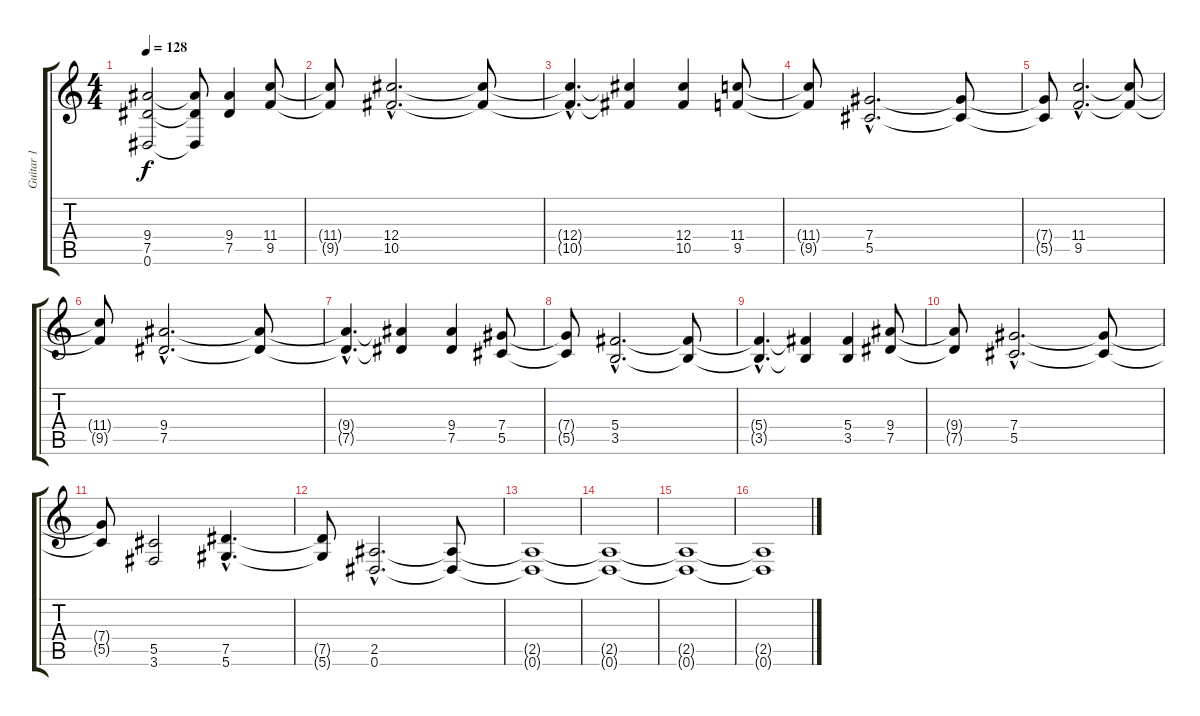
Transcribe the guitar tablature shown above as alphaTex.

\track ("Guitar 1" "Guitar 1") {instrument acousticguitarsteel}
\staff {score tabs}
\tuning (Eb4 Bb3 Gb3 Db3 Ab2 Eb2) {hide}
\ts (4 4)
\tempo 128
\clef g2
\ks c
(9.4{t} 7.5{t} 0.6{t}).2{dy f} (9.4{t} 7.5{t} 0.6{t}).8 (9.4 7.5).4 (11.4 9.5).8 |
(11.4{t} 9.5{t}).8 (12.4{hac} 10.5{hac}).2{d} (12.4{t} 10.5{t}).8 |
(12.4{hac t} 10.5{hac t}).4{d} (12.4{t} 10.5{t}).4 (12.4 10.5).4 (11.4 9.5).8 |
(11.4{t} 9.5{t}).8 (7.4{hac} 5.5{hac}).2{d} (7.4{t} 5.5{t}).8 |
(7.4{t} 5.5{t}).8 (11.4{hac} 9.5{hac}).2{d} (11.4{t} 9.5{t}).8 |
(11.4{t} 9.5{t}).8 (9.4{hac} 7.5{hac}).2{d} (9.4{t} 7.5{t}).8 |
(9.4{hac t} 7.5{hac t}).4{d} (9.4{t} 7.5{t}).4 (9.4 7.5).4 (7.4 5.5).8 |
(7.4{t} 5.5{t}).8 (5.4{hac} 3.5{hac}).2{d} (5.4{t} 3.5{t}).8 |
(5.4{hac t} 3.5{hac t}).4{d} (5.4{t} 3.5{t}).4 (5.4 3.5).4 (9.4 7.5).8 |
(9.4{t} 7.5{t}).8 (7.4{hac} 5.5{hac}).2{d} (7.4{t} 5.5{t}).8 |
(7.4{t} 5.5{t}).8 (5.5 3.6).2 (7.5{hac} 5.6{hac}).4{d} |
(7.5{t} 5.6{t}).8 (2.5{hac} 0.6{hac}).2{d} (2.5{t} 0.6{t}).8 |
(2.5{t} 0.6{t}).1 |
(2.5{t} 0.6{t}).1 |
(2.5{t} 0.6{t}).1 |
(2.5{t} 0.6{t}).1
